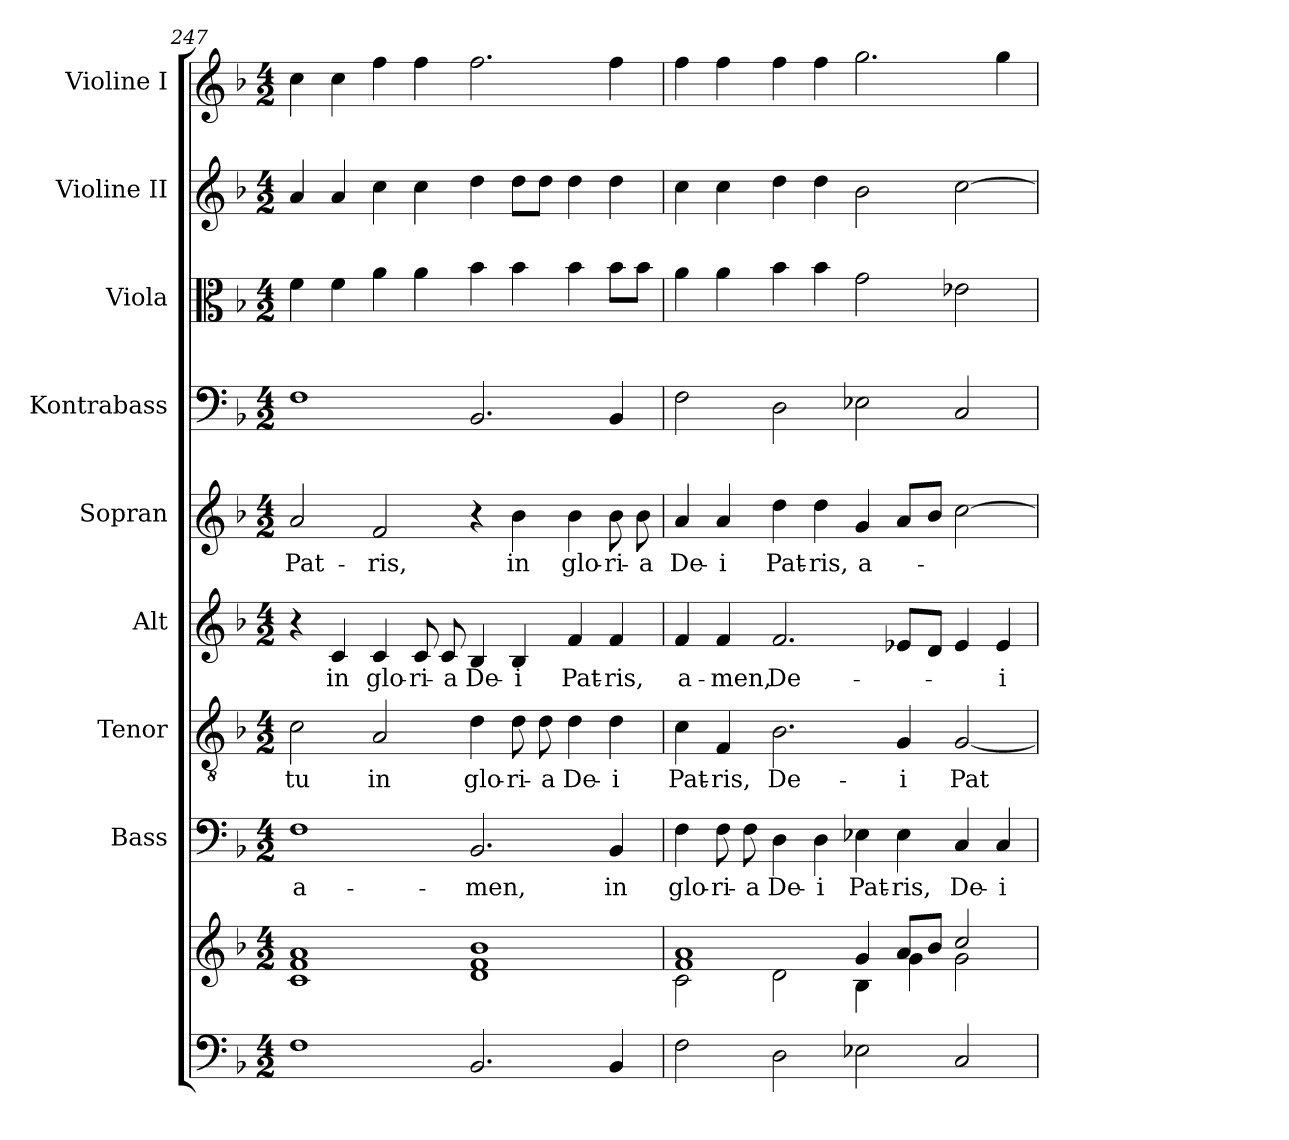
**kern	**kern	**kern	**text	**kern	**text	**kern	**text	**kern	**text	**kern	**kern	**kern	**kern
*part9	*part9	*part8	*part8	*part7	*part7	*part6	*part6	*part5	*part5	*part4	*part3	*part2	*part1
*staff10	*staff9	*staff8	*staff8	*staff7	*staff7	*staff6	*staff6	*staff5	*staff5	*staff4	*staff3	*staff2	*staff1
*	*	*I"Bass	*	*I"Tenor	*	*I"Alt	*	*I"Sopran	*	*I"Kontrabass	*I"Viola	*I"Violine II	*I"Violine I
*	*	*I'B.	*	*I'T.	*	*I'A.	*	*I'S.	*	*I'Kb.	*I'Vla.	*I'Vl. II	*I'Vl. I
*clefF4	*clefG2	*clefF4	*	*clefGv2	*	*clefG2	*	*clefG2	*	*clefF4	*clefC3	*clefG2	*clefG2
*	*	*	*	*	*	*	*	*	*	*ITrd7c12	*	*	*
*k[b-]	*k[b-]	*k[b-]	*	*k[b-]	*	*k[b-]	*	*k[b-]	*	*k[b-]	*k[b-]	*k[b-]	*k[b-]
*F:	*F:	*F:	*	*F:	*	*F:	*	*F:	*	*F:	*F:	*F:	*F:
*M4/2	*M4/2	*M4/2	*	*M4/2	*	*M4/2	*	*M4/2	*	*M4/2	*M4/2	*M4/2	*M4/2
=247	=247	=247	=247	=247	=247	=247	=247	=247	=247	=247	=247	=247	=247
!	!	!	!LO:LY:b	!	!LO:LY:b	!	!	!	!LO:LY:b	!	!	!	!
1F	1c 1f 1a	1F	a-	2c\	-tu	4r	.	2a/	Pat-	1FF	4f\	4a/	4cc\
!	!	!	!	!	!	!	!LO:LY:b	!	!	!	!	!	!
.	.	.	.	.	.	4c/	in	.	.	.	4f\	4a/	4cc\
!	!	!	!	!	!LO:LY:b	!	!LO:LY:b	!	!LO:LY:b	!	!	!	!
.	.	.	.	2A/	in	4c/	glo-	2f/	-ris,	.	4a\	4cc\	4ff\
!	!	!	!	!	!	!	!LO:LY:b	!	!	!	!	!	!
.	.	.	.	.	.	8c/	-ri-	.	.	.	4a\	4cc\	4ff\
!	!	!	!	!	!	!	!LO:LY:b	!	!	!	!	!	!
.	.	.	.	.	.	8c/	-a	.	.	.	.	.	.
!	!	!	!LO:LY:b	!	!LO:LY:b	!	!LO:LY:b	!	!	!	!	!	!
2.BB-/	1d 1f 1b-	2.BB-/	-men,	4d\	glo-	4B-/	De-	4r	.	2.BBB-/	4b-\	4dd\	2.ff\
!	!	!	!	!	!LO:LY:b	!	!LO:LY:b	!	!LO:LY:b	!	!	!	!
.	.	.	.	8d\	-ri-	4B-/	-i	4b-\	in	.	4b-\	8dd\L	.
!	!	!	!	!	!LO:LY:b	!	!	!	!	!	!	!	!
.	.	.	.	8d\	-a	.	.	.	.	.	.	8dd\J	.
!	!	!	!	!	!LO:LY:b	!	!LO:LY:b	!	!LO:LY:b	!	!	!	!
.	.	.	.	4d\	De-	4f/	Pat-	4b-\	glo-	.	4b-\	4dd\	.
!	!	!	!LO:LY:b	!	!LO:LY:b	!	!LO:LY:b	!	!LO:LY:b	!	!	!	!
4BB-/	.	4BB-/	in	4d\	-i	4f/	-ris,	8b-\	-ri-	4BBB-/	8b-\L	4dd\	4ff\
!	!	!	!	!	!	!	!	!	!LO:LY:b	!	!	!	!
.	.	.	.	.	.	.	.	8b-\	-a	.	8b-\J	.	.
!!LO:PB:g=z
=248	=248	=248	=248	=248	=248	=248	=248	=248	=248	=248	=248	=248	=248
*	*^	*	*	*	*	*	*	*	*	*	*	*	*
!	!	!	!	!LO:LY:b	!	!LO:LY:b	!	!LO:LY:b	!	!LO:LY:b	!	!	!	!
2F\	1f 1a	2c\	4F\	glo-	4c\	Pat-	4f/	a-	4a/	De-	2FF\	4a\	4cc\	4ff\
!	!	!	!	!LO:LY:b	!	!LO:LY:b	!	!LO:LY:b	!	!LO:LY:b	!	!	!	!
.	.	.	8F\	-ri-	4F/	-ris,	4f/	-men,	4a/	-i	.	4a\	4cc\	4ff\
!	!	!	!	!LO:LY:b	!	!	!	!	!	!	!	!	!	!
.	.	.	8F\	-a	.	.	.	.	.	.	.	.	.	.
!	!	!	!	!LO:LY:b	!	!LO:LY:b	!	!LO:LY:b	!	!LO:LY:b	!	!	!	!
2D\	.	2d\	4D\	De-	2.B-\	De-	2.f/	De-	4dd\	Pat-	2DD\	4b-\	4dd\	4ff\
!	!	!	!	!LO:LY:b	!	!	!	!	!	!LO:LY:b	!	!	!	!
.	.	.	4D\	-i	.	.	.	.	4dd\	-ris,	.	4b-\	4dd\	4ff\
!	!	!	!	!LO:LY:b	!	!	!	!	!	!LO:LY:b	!	!	!	!
2E-X\	4g/	4B-\	4E-X\	Pat-	.	.	.	.	4g/	a-	2EE-X\	2g\	2b-\	2.gg\
!	!	!	!	!LO:LY:b	!	!LO:LY:b	!	!	!	!	!	!	!	!
.	8a/L	4g\	4E-\	-ris,	4G/	-i	8e-X/L	.	8a/L	.	.	.	.	.
.	8b-/J	.	.	.	.	.	8d/J	.	8b-/J	.	.	.	.	.
!	!	!	!	!LO:LY:b	!	!LO:LY:b	!	!	!	!	!	!	!	!
2C/	2cc/	2g\	4C/	De-	[2G/	Pat-	4e-/	.	[2cc\	.	2CC/	2e-X\	[2cc\	.
!	!	!	!	!LO:LY:b	!	!	!	!LO:LY:b	!	!	!	!	!	!
.	.	.	4C/	-i	.	.	4e-/	-i	.	.	.	.	.	4gg\
*	*v	*v	*	*	*	*	*	*	*	*	*	*	*	*
=	=	=	=	=	=	=	=	=	=	=	=	=	=
*-	*-	*-	*-	*-	*-	*-	*-	*-	*-	*-	*-	*-	*-
